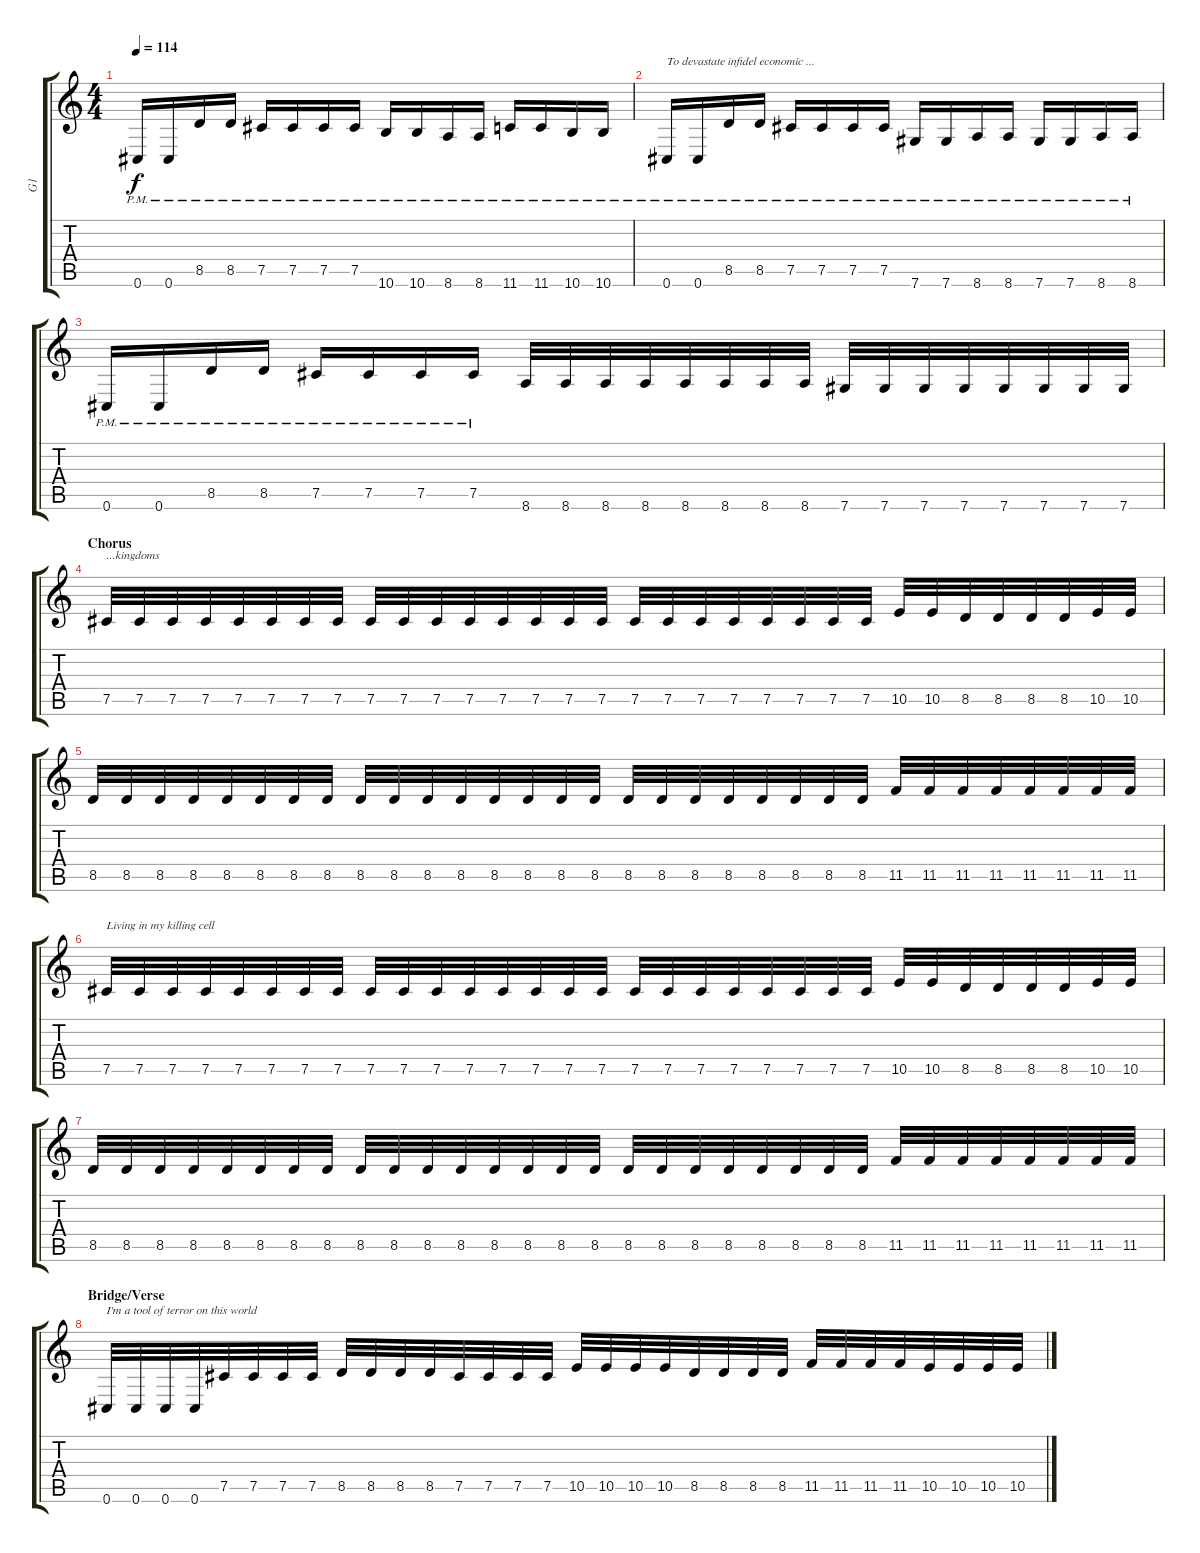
\track ("G1" "G1") {instrument distortionguitar}
\staff {score tabs}
\tuning (Db4 Ab3 E3 B2 Gb2 Db2) {hide}
\ts (4 4)
\tempo 114
\clef g2
\ks c
0.6{pm}.16{dy f} 0.6{pm}.16 8.5{pm}.16 8.5{pm}.16 7.5{pm}.16 7.5{pm}.16 7.5{pm}.16 7.5{pm}.16 10.6{pm}.16 10.6{pm}.16 8.6{pm}.16 8.6{pm}.16 11.6{pm}.16 11.6{pm}.16 10.6{pm}.16 10.6{pm}.16 |
0.6{pm}.16{txt "To devastate infidel economic ..."} 0.6{pm}.16 8.5{pm}.16 8.5{pm}.16 7.5{pm}.16 7.5{pm}.16 7.5{pm}.16 7.5{pm}.16 7.6{pm}.16 7.6{pm}.16 8.6{pm}.16 8.6{pm}.16 7.6{pm}.16 7.6{pm}.16 8.6{pm}.16 8.6{pm}.16 |
0.6{pm}.16 0.6{pm}.16 8.5{pm}.16 8.5{pm}.16 7.5{pm}.16 7.5{pm}.16 7.5{pm}.16 7.5{pm}.16 8.6.32 8.6.32 8.6.32 8.6.32 8.6.32 8.6.32 8.6.32 8.6.32 7.6.32 7.6.32 7.6.32 7.6.32 7.6.32 7.6.32 7.6.32 7.6.32 |
\section ("" "Chorus")
7.5.32{txt "...kingdoms"} 7.5.32 7.5.32 7.5.32 7.5.32 7.5.32 7.5.32 7.5.32 7.5.32 7.5.32 7.5.32 7.5.32 7.5.32 7.5.32 7.5.32 7.5.32 7.5.32 7.5.32 7.5.32 7.5.32 7.5.32 7.5.32 7.5.32 7.5.32 10.5.32 10.5.32 8.5.32 8.5.32 8.5.32 8.5.32 10.5.32 10.5.32 |
8.5.32 8.5.32 8.5.32 8.5.32 8.5.32 8.5.32 8.5.32 8.5.32 8.5.32 8.5.32 8.5.32 8.5.32 8.5.32 8.5.32 8.5.32 8.5.32 8.5.32 8.5.32 8.5.32 8.5.32 8.5.32 8.5.32 8.5.32 8.5.32 11.5.32 11.5.32 11.5.32 11.5.32 11.5.32 11.5.32 11.5.32 11.5.32 |
7.5.32{txt "Living in my killing cell"} 7.5.32 7.5.32 7.5.32 7.5.32 7.5.32 7.5.32 7.5.32 7.5.32 7.5.32 7.5.32 7.5.32 7.5.32 7.5.32 7.5.32 7.5.32 7.5.32 7.5.32 7.5.32 7.5.32 7.5.32 7.5.32 7.5.32 7.5.32 10.5.32 10.5.32 8.5.32 8.5.32 8.5.32 8.5.32 10.5.32 10.5.32 |
8.5.32 8.5.32 8.5.32 8.5.32 8.5.32 8.5.32 8.5.32 8.5.32 8.5.32 8.5.32 8.5.32 8.5.32 8.5.32 8.5.32 8.5.32 8.5.32 8.5.32 8.5.32 8.5.32 8.5.32 8.5.32 8.5.32 8.5.32 8.5.32 11.5.32 11.5.32 11.5.32 11.5.32 11.5.32 11.5.32 11.5.32 11.5.32 |
\section ("" "Bridge/Verse")
0.6.32{txt "I'm a tool of terror on this world"} 0.6.32 0.6.32 0.6.32 7.5.32 7.5.32 7.5.32 7.5.32 8.5.32 8.5.32 8.5.32 8.5.32 7.5.32 7.5.32 7.5.32 7.5.32 10.5.32 10.5.32 10.5.32 10.5.32 8.5.32 8.5.32 8.5.32 8.5.32 11.5.32 11.5.32 11.5.32 11.5.32 10.5.32 10.5.32 10.5.32 10.5.32
